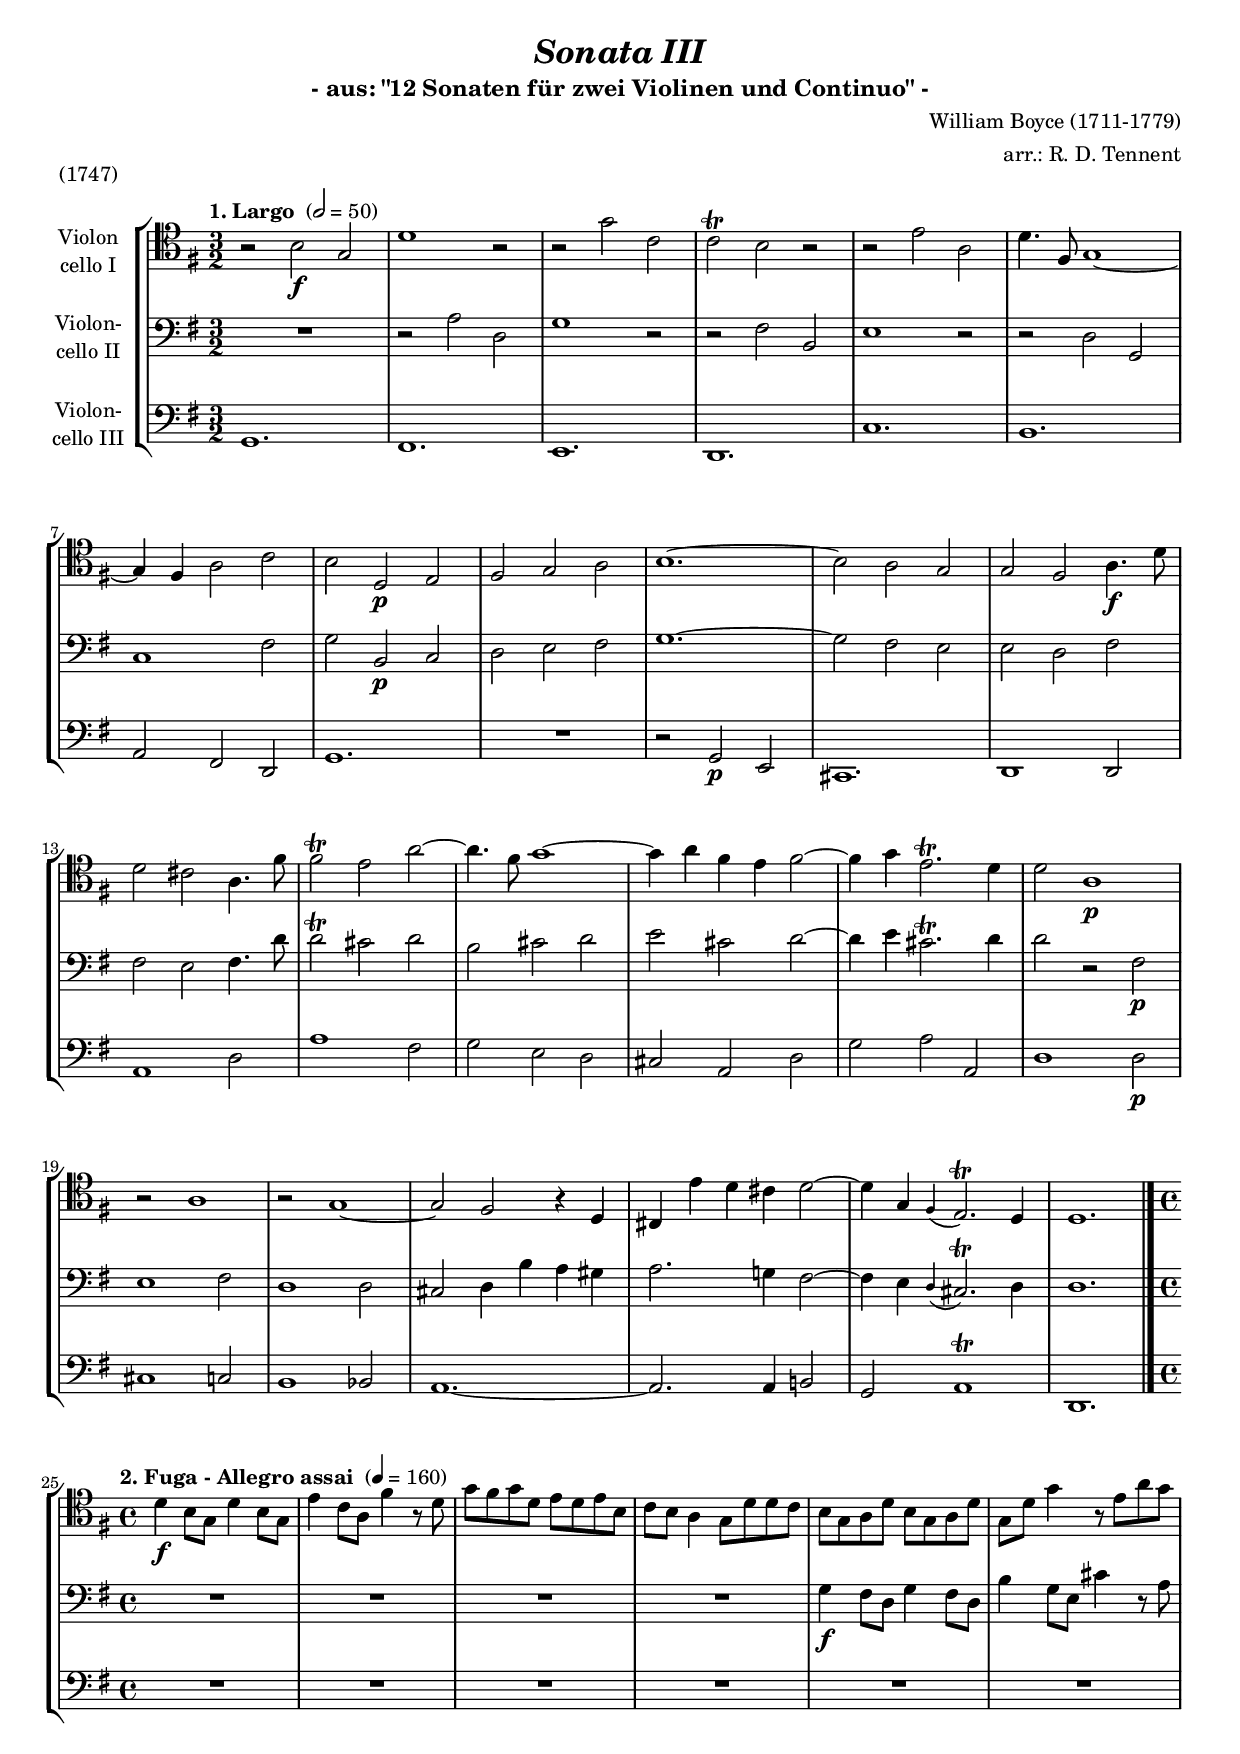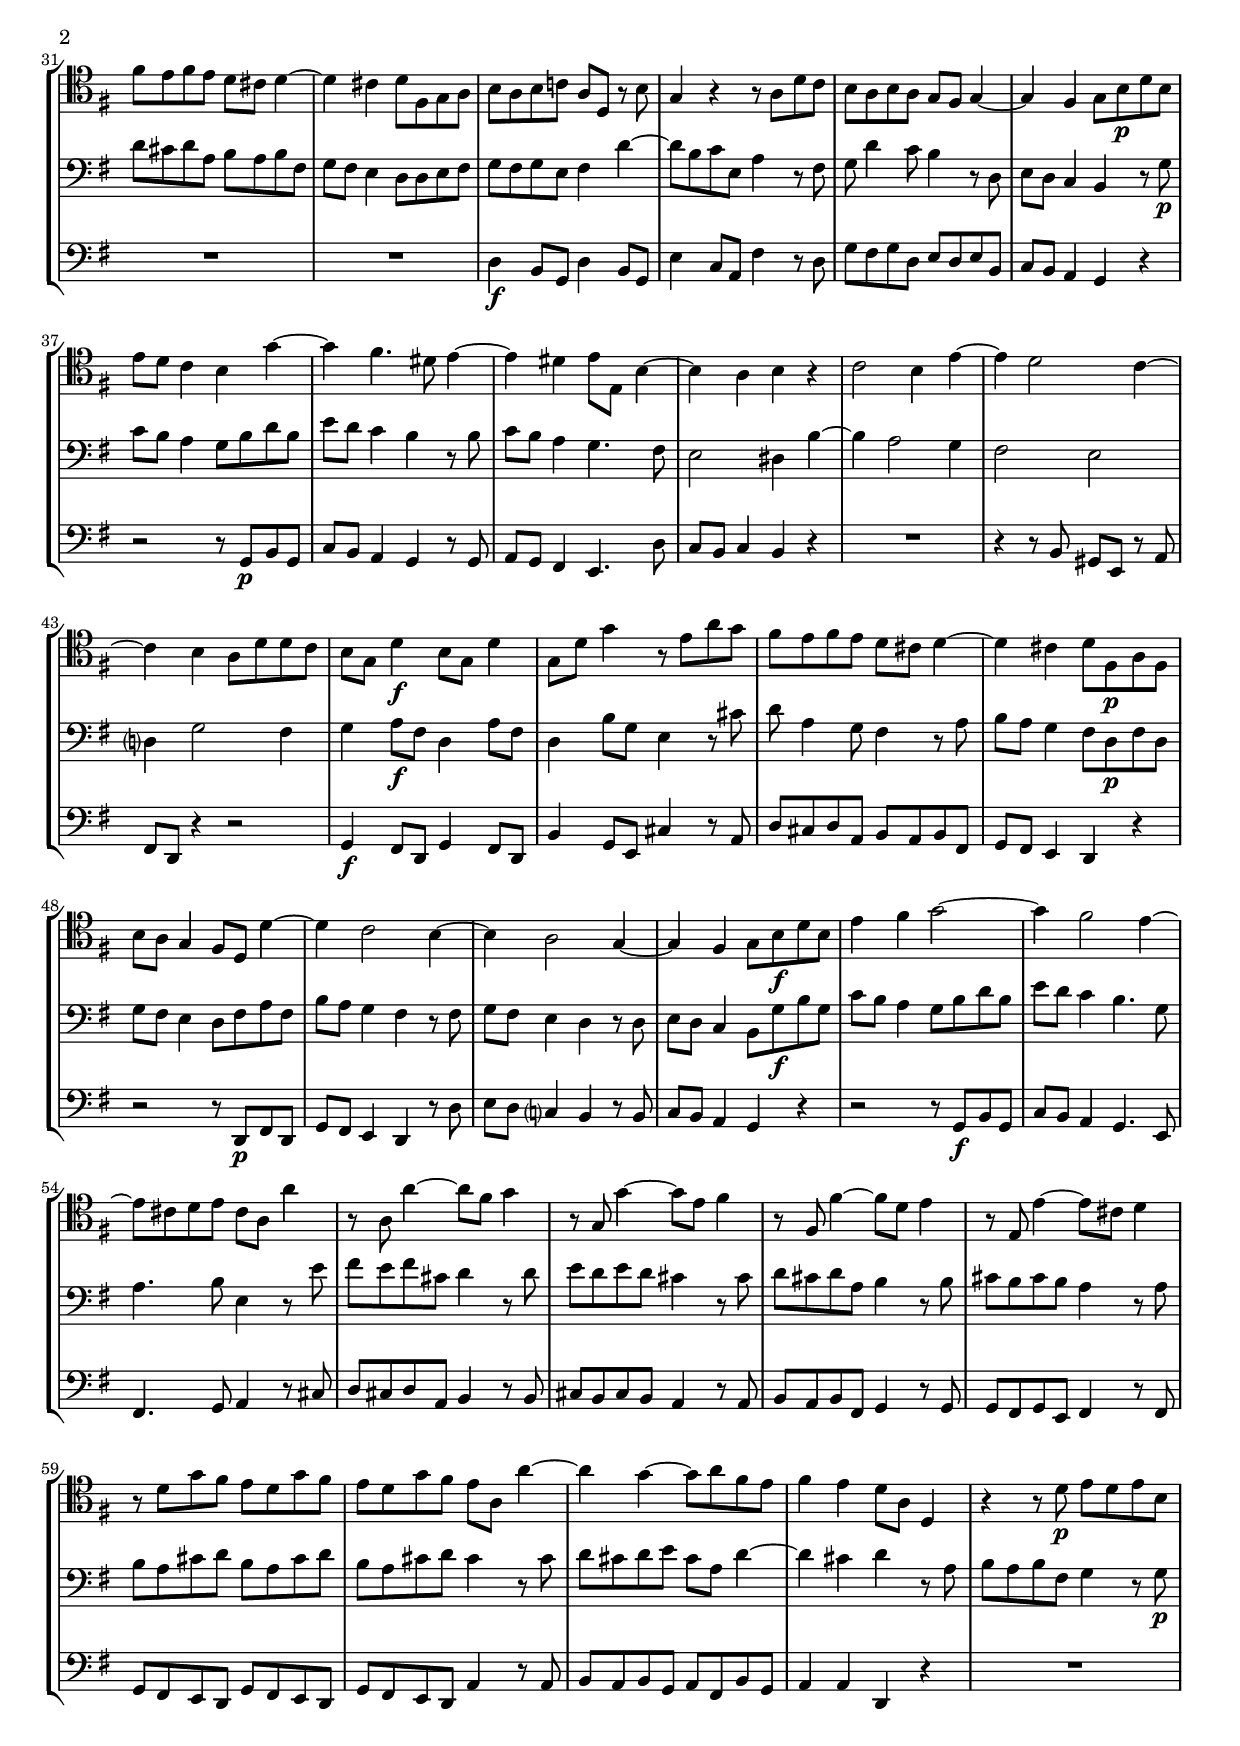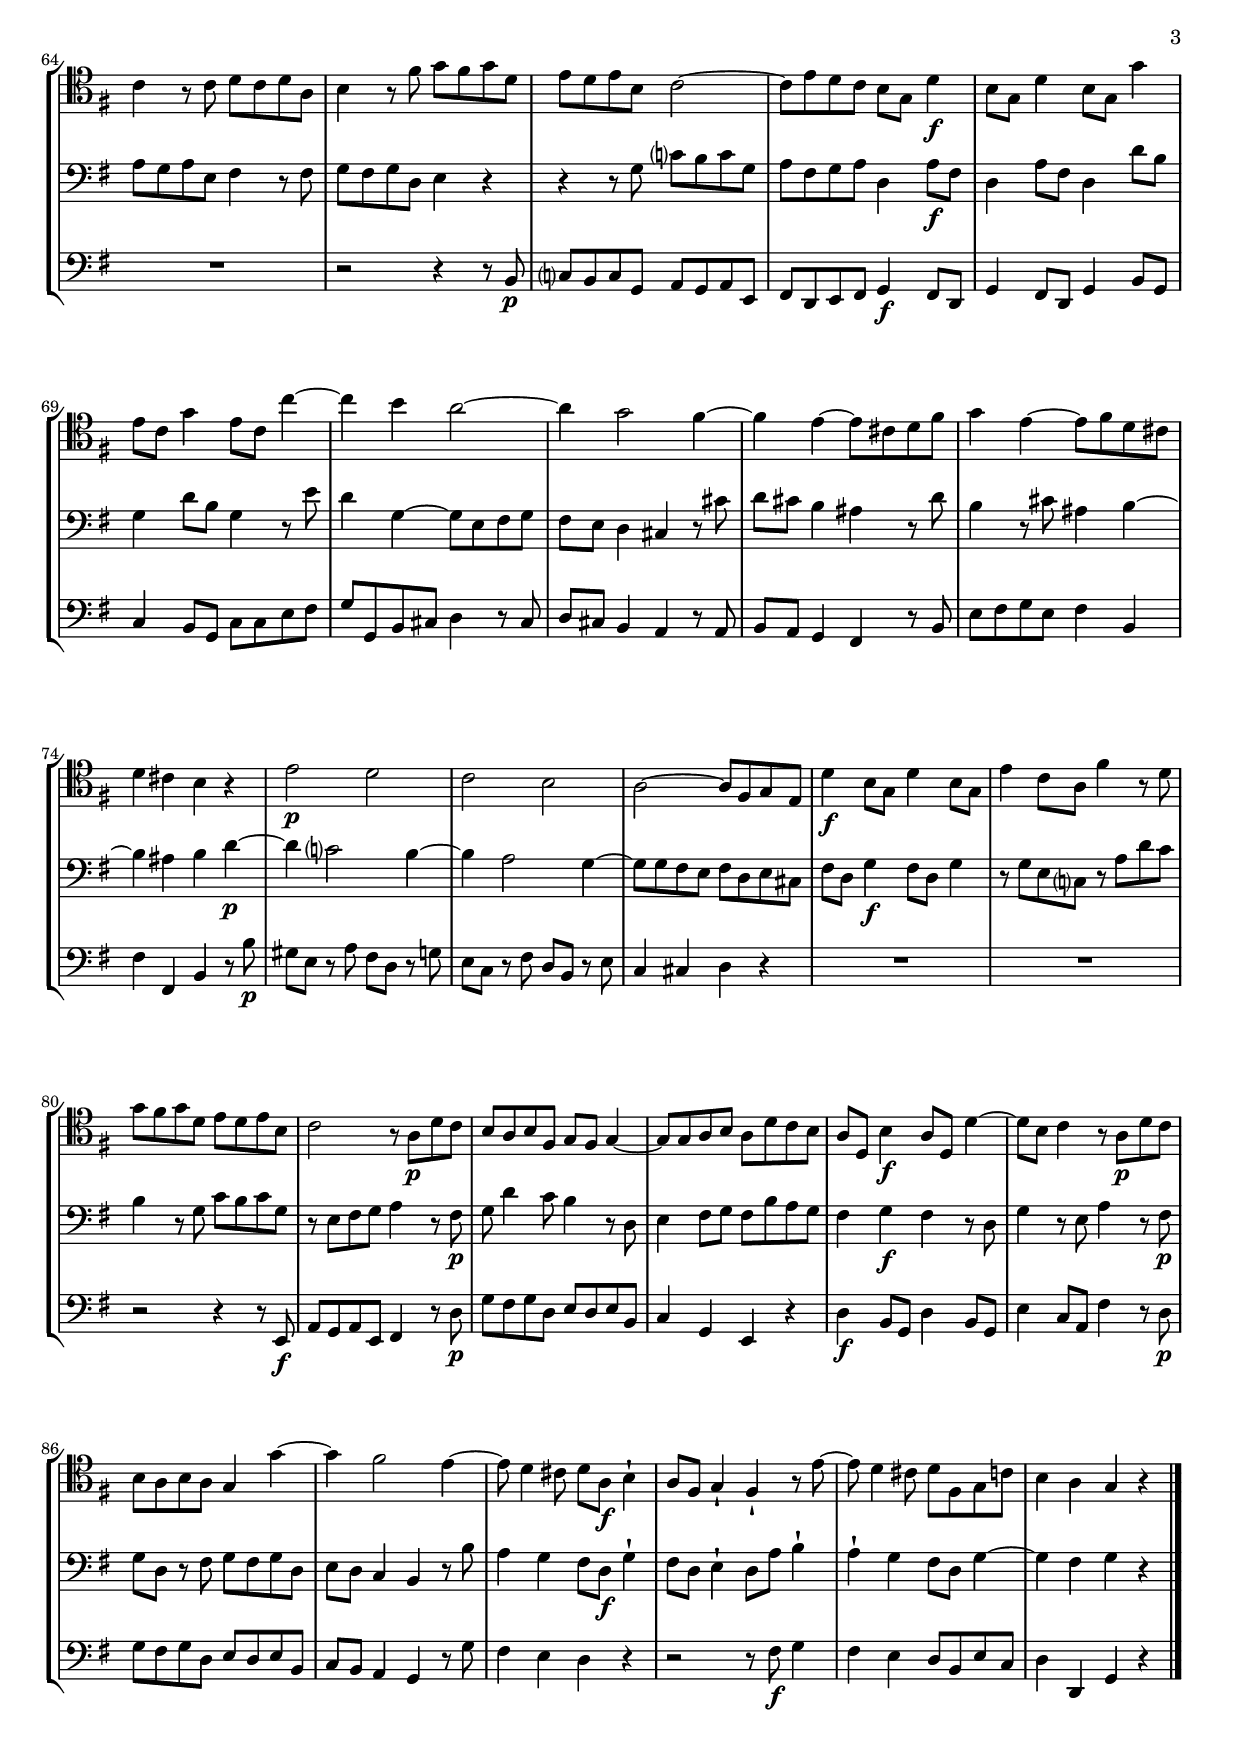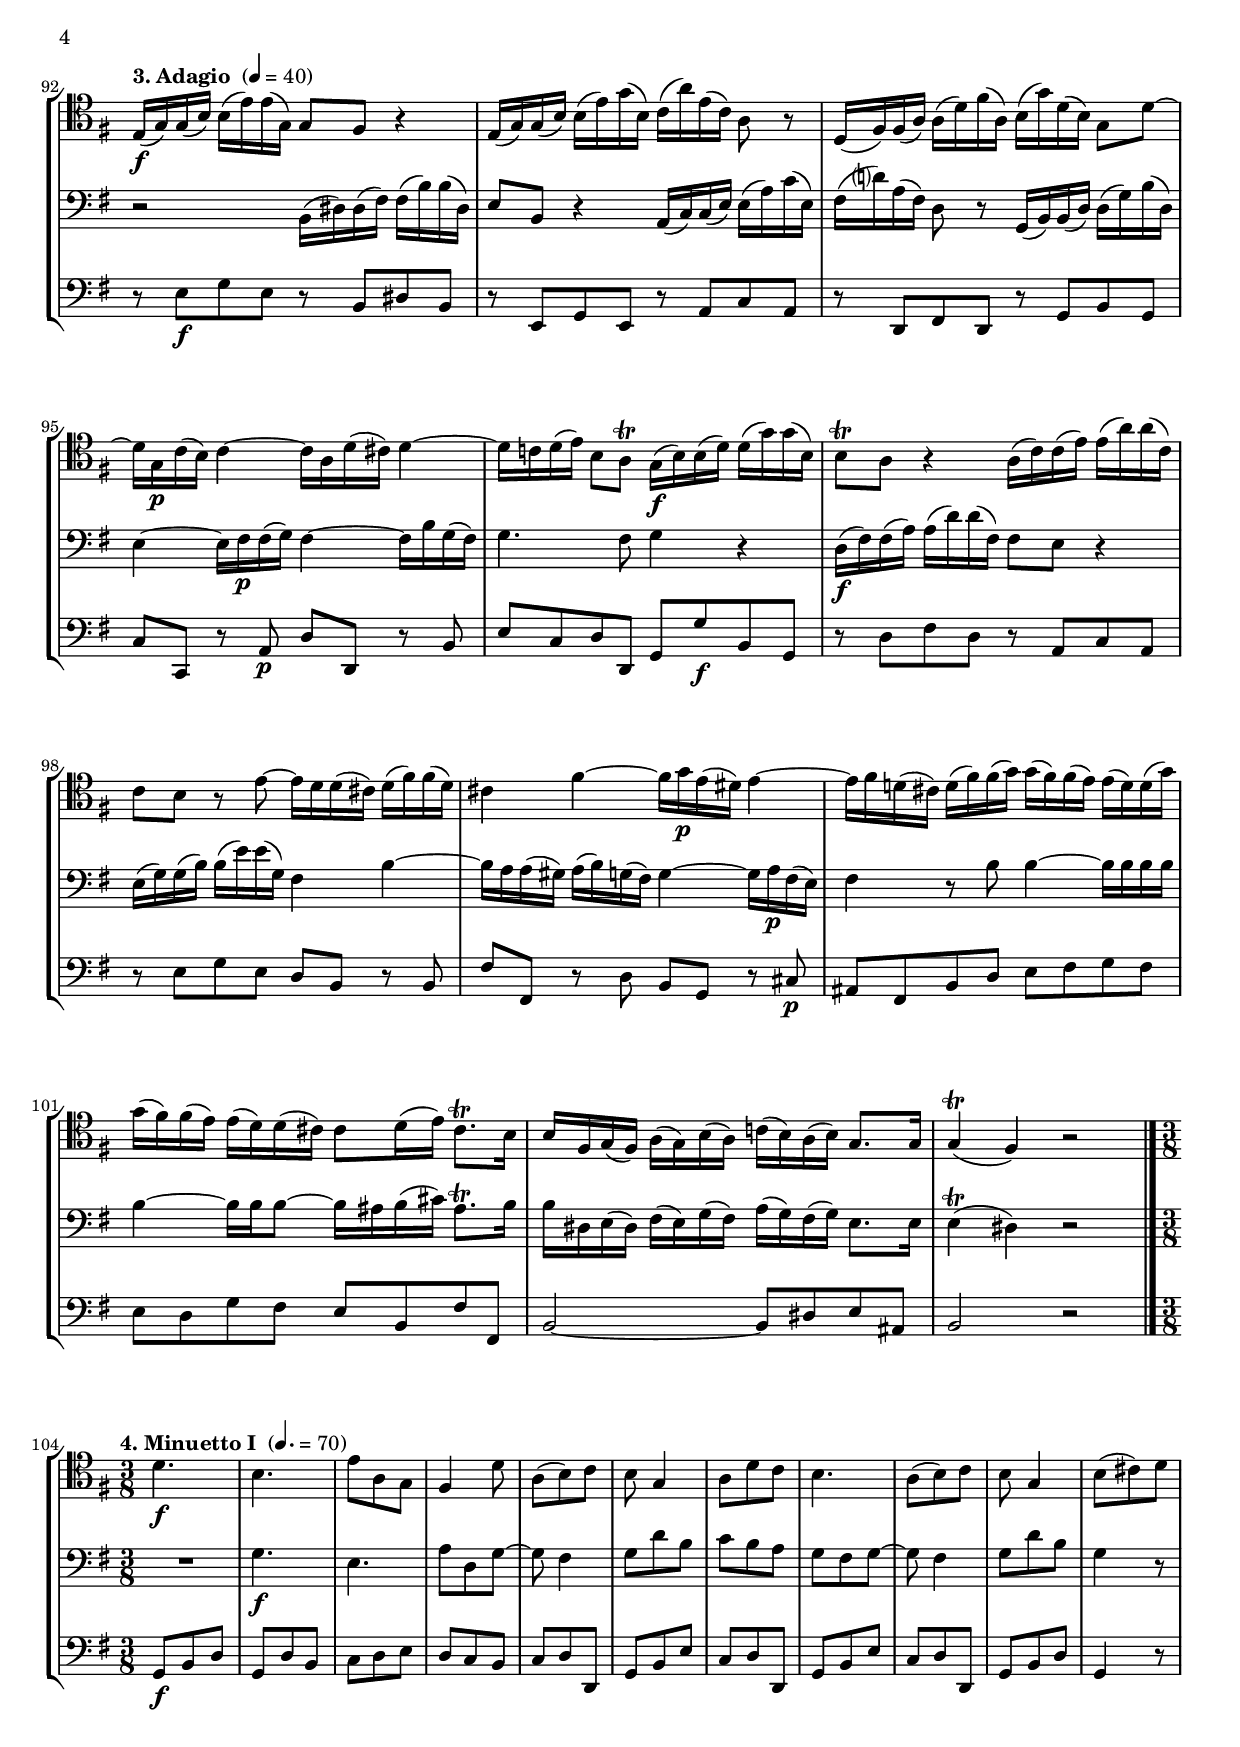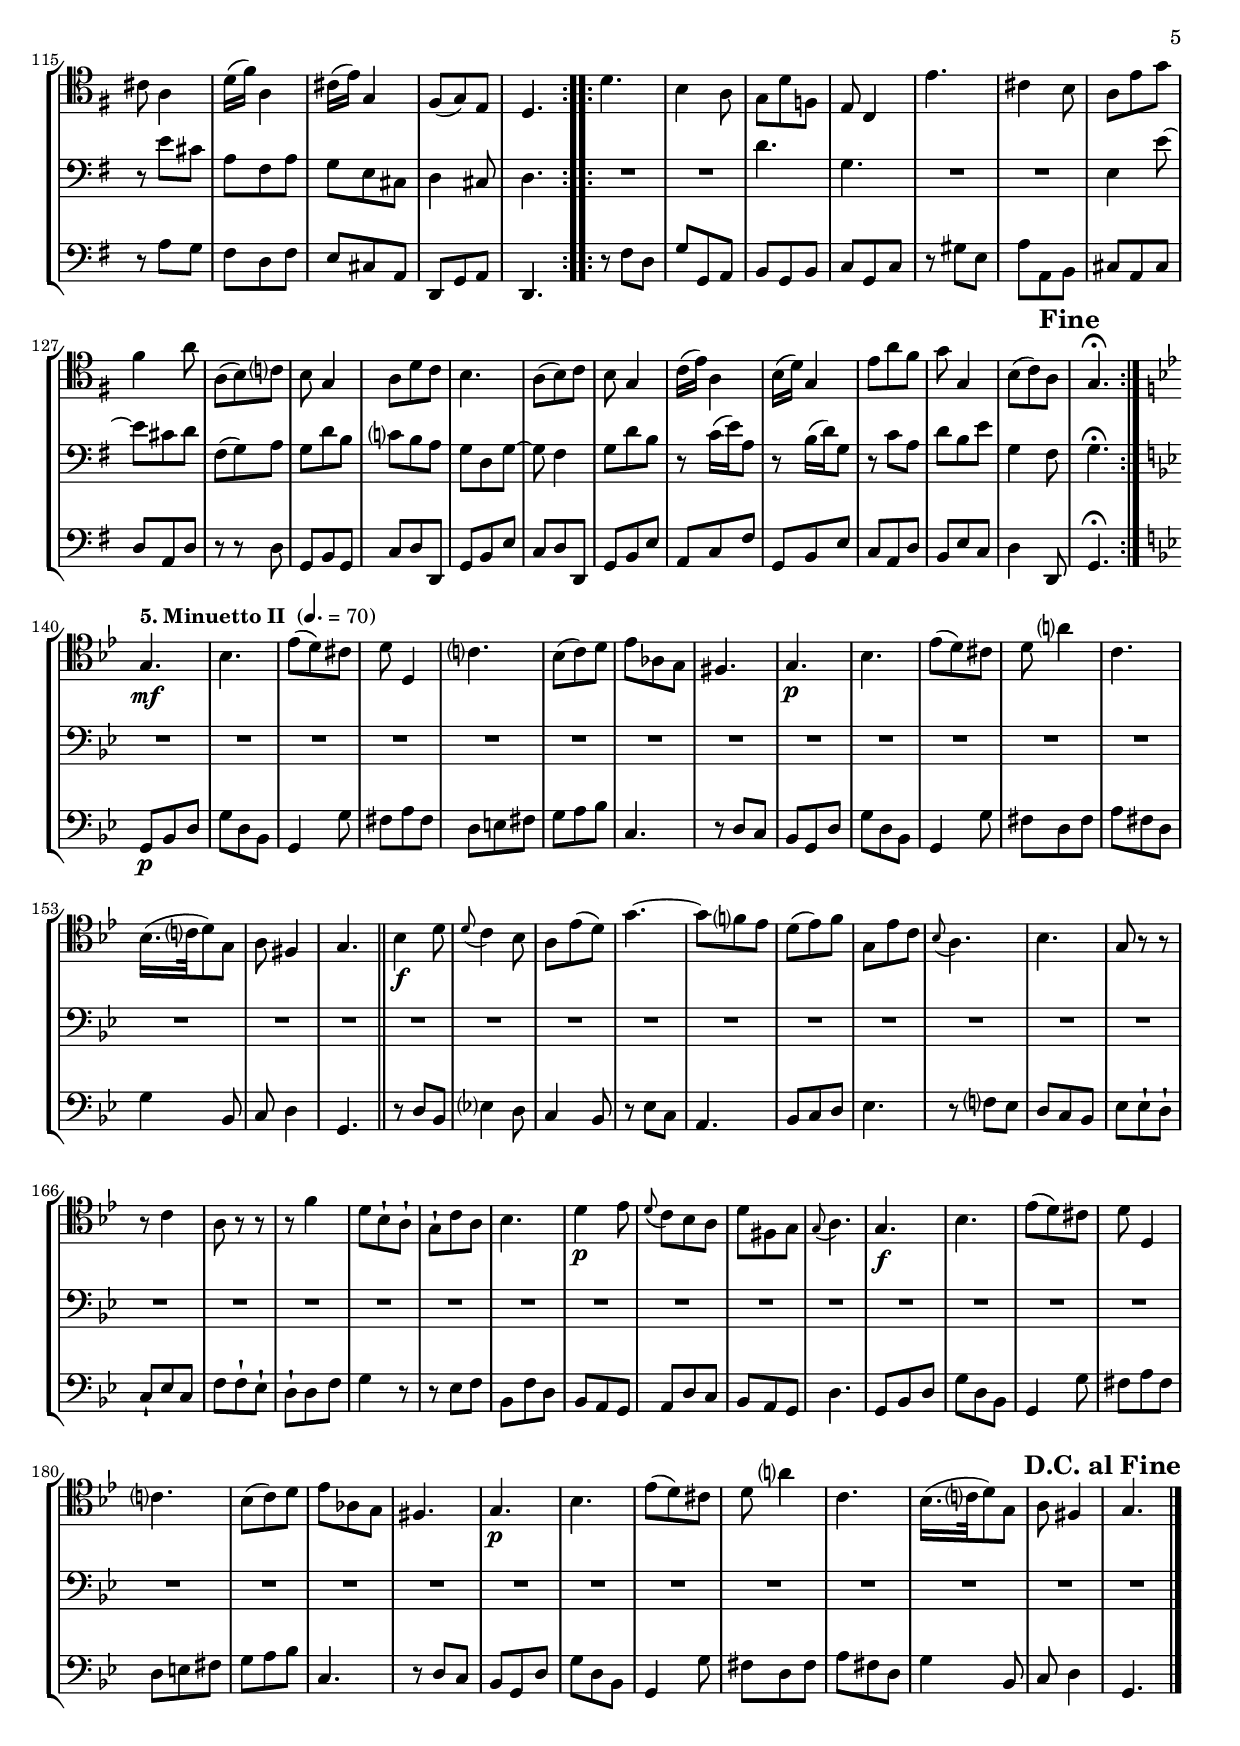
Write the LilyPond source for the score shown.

\version "2.14.2"
\include "deutsch.ly"

#(set-global-staff-size 18)

\header {
  title     = \markup \bold \italic "Sonata III"
  subtitle  = "- aus: \"12 Sonaten für zwei Violinen und Continuo\" -"
  composer  = "William Boyce (1711-1779)"
  arranger  = "arr.: R. D. Tennent"
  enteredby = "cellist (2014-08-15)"
  piece     = "(1747)"
}

voiceconsts = {
  \key c \major
  \clef "bass"
  %\numericTimeSignature
  \compressFullBarRests
}

%mihi = "clarinet"
%milo = "bassoon"
%mihi = "bright acoustic"
%milo = "acoustic bass"
mihi = "string ensemble 1"
milo = "drawbar organ"

introa = {        \tempo "1. Largo "                 2=50  \time 3/2 }
introb = { \break \tempo "2. Fuga - Allegro assai "  4=160 \time 4/4 }
introc = { \break \tempo "3. Adagio "                4=40 }
introd = { \break \tempo "4. Minuetto I "           4.=70  \time 3/8 }
introe = { \break \tempo "5. Minuetto II "          4.=70  \key c \minor }

dcaf = \mark \markup \bold "D.C. al Fine"
fine = \mark \markup \bold "Fine"

va = \relative c'' {
   \voiceconsts
   \clef "tenor"

   \introa
   r2 e\f c
   g'1 r2
   r c f,
   f\trill e r
   r a d,
   g4. h,8 c1~

   c4 h d2 f
   e g,\p a
   h c d
   e1.~
   e2 d c
   c h d4.\f g8

   g2 fis d4. h'8
   h2\trill a d~
   d4. h8 c1~
   c4 d h a h2~
   h4 c a2.\trill g4
   g2 d1\p

   r2 d1
   r2 c1~
   c2 h r4 g
   fis a' g fis g2~
   g4 c, \appoggiatura h a2.\trill g4
   g1. \bar "|."

   \introb
   g'4\f e8 c g'4 e8 c
   a'4 f8 d h'4 r8 g
   c h c g a g a e
   f e d4 c8 g' g f
   e c d g e c d g

   c, g' c4 r8 a d c
   h a h a g fis g4~
   g fis g8 h, c d
   e d e f! d g, r e'
   c4 r r8 d g f

   e d e d c h c4~
   c h c8 e\p g e
   a g f4 e c'~
   c h4. gis8 a4~
   a gis a8 a, e'4~

   e d e r
   f2 e4 a~
   a g2 f4~
   f e d8 g g f
   e c g'4\f e8 c g'4
   c,8 g' c4 r8 a d c

   h a h a g fis g4~
   g fis g8 h,\p d h
   e d c4 h8 g g'4~
   g f2 e4~
   e d2 c4~

   c h c8 e\f g e
   a4 h c2~
   c4 h2 a4~
   a8 fis g a fis d d'4
   r8 d, d'4~ d8 h c4

   r8 c, c'4~ c8 a h4
   r8 h, h'4~ h8 g a4
   r8 a, a'4~ a8 fis g4
   r8 g c h a g c h
   a g c h a d, d'4~

   d c~ c8 d h a
   h4 a g8 d g,4
   r r8 g'\p a g a e
   f4 r8 f g f g d
   e4 r8 h' c h c g

   a g a e f2~
   f8 a g f e c g'4\f
   e8 c g'4 e8 c c'4
   a8 f c'4 a8 f f'4~
   f e d2~

   d4 c2 h4~
   h a~ a8 fis g h
   c4 a~ a8 h g fis
   g4 fis e r
   a2\p g

   f e
   d~ d8 h c a
   g'4\f e8 c g'4 e8 c
   a'4 f8 d h'4 r8 g
   c h c g a g a e

   f2 r8 d\p g f
   e d e h c h c4~
   c8 c d e d g f e
   d8 g, e'4\f d8 g, g'4~
   g8 e f4 r8 d\p g f

   e d e d c4 c'~
   c h2 a4~
   a8 g4 fis8 g d\f e4-|
   d8 h c4-| h-| r8 a'~
   a g4 fis8 g h, c f
   e4 d c r \bar "|."

   \introc
   a16(\f c) c( e) e( a) a( c,) c8 h r4
   a16( c) c( e) e( a) c( e,) f( d') a( f) d8 r
   g,16( h) h( d) d( g) h( d,) e( c') g( e) c8 g'~

   g16 c,\p f( e) f4~ f16 d g( fis) g4~
   g16 f! g( a) e8 d\trill c16(\f e) e( g) g( c) c( e,)
   e8\trill d r4 d16( f) f( a) a( d) d( f,)

   f8 e r a~ a16 g g( fis) g( h) h( g)
   fis4 h~ h16 c\p a( gis) a4~
   a16 h g!( fis) g( h) h( c) c( h) h( a) a( g) g( c)

   c( h) h( a) a( g) g( fis) fis8 g16( a) fis8.\trill e16
   e h c( h) d( c) e( d) f!( e) d( e) c8. c16
   c4(\trill h) r2 \bar "|."

   \introd
   \repeat volta 2 {
     g'4.\f
     e
     a8 d, c
     h4 g'8
     d( e) f
     e c4
     d8 g f
     e4.
     d8( e) f
     e c4
     e8( fis) g
     fis d4

     g16( h) d,4
     fis16( a) c,4
     h8( c) a
     g4.
   }
   \repeat volta 2 {
     g'
     e4 d8
     c g' b,
     a f4
     a'4.
     fis4 e8
     d a' c
     h4 d8

     d,( e) f?
     e c4
     d8 g f
     e4.
     d8( e) f
     e c4
     f16( a) d,4
     e16( g) c,4
     a'8 d h
     c c,4
     e8( f) d
     \fine c4.\fermata
   }

   \introe
   c\mf
   es
   as8( g) fis
   g g,4
   f'?4.
   es8( f) g
   as des, c
   h4.
   c\p
   es

   as8( g) fis
   g d'?4
   f,4.
   es16.( f?32 g8) c,
   d h4
   c4. \bar "||"
   es4\f g8
   \appoggiatura g f4 es8
   d as'( g)
   c4.~
   c8 b? as

   g( as) b
   c, as' f
   \appoggiatura es d4.
   es
   c8 r r
   r f4
   d8 r r
   r b'4
   g8 es-| d-|
   c-| f d

   es4.
   g4\p as8
   \appoggiatura g f es d
   g h, c
   \appoggiatura c d4.
   c\f
   es
   as8( g) fis
   g g,4
   f'?4.

   es8( f) g
   as des, c
   h4.
   c\p
   es
   as8( g) fis
   g d'?4
   f,4.
   es16.( f?32 g8) c,
   d h4
   \dcaf c4. \bar "|."
}

vb = \relative c'' {
   \voiceconsts

   \introa
   R1.
   r2 d g,
   c1 r2
   r h e,
   a1 r2
   r g c,

   f1 h2
   c e,\p f
   g a h
   c1.~
   c2 h a
   a g h

   h a h4. g'8
   g2\trill fis g
   e fis g
   a fis g~
   g4 a fis2.\trill g4
   g2 r h,\p

   a1 h2
   g1 g2
   fis g4 e' d cis
   d2. c!4 h2~
   h4 a \appoggiatura g fis2.\trill g4
   g1. \bar "|."

   \introb
   R1*4
   c4\f h8 g c4 h8 g

   e'4 c8 a fis'4 r8 d
   g fis g d e d e h
   c h a4 g8 g a h
   c h c a h4 g'~
   g8 e f a, d4 r8 h

   c g'4 f8 e4 r8 g,
   a g f4 e r8 c'\p
   f e d4 c8 e g e
   a g f4 e r8 e
   f e d4 c4. h8

   a2 gis4 e'~
   e d2 c4
   h2 a
   g?4 c2 h4
   c d8\f h g4 d'8 h
   g4 e'8 c a4 r8 fis'

   g d4 c8 h4 r8 d
   e d c4 h8 g\p h g
   c h a4 g8 h d h
   e d c4 h r8 h
   c h a4 g r8 g

   a g f4 e8 c'\f e c
   f e d4 c8 e g e
   a g f4 e4. c8
   d4.e8 a,4 r8 a'
   h a h fis g4 r8 g

   a g a g fis4 r8 fis
   g fis g d e4 r8 e
   fis e fis e d4 r8 d
   e d fis g e d fis g
   e d fis g fis4 r8 fis

   g fis g a fis d g4~
   g fis g r8 d
   e d e h c4 r8 c\p
   d c d a h4 r8 h
   c h c g a4 r

   r r8 c f? e f c
   d h c d g,4 d'8\f h
   g4d'8 h g4 g'8 e
   c4 g'8 e c4r8 a'
   g4 c,~ c8 a h c

   h a g4 fis r8 fis'
   g fis e4 dis r8 g
   e4 r8 fis dis4 e~
   e dis e g~\p
   g f?2 e4~

   e d2 c4~
   c8 c h a h g a fis
   h g c4\f h8 g c4
   r8 c a f? r d' g f
   e4 r8 c f e f c

   r a h c d4 r8 h\p
   c g'4 f8 e4 r8 g,
   a4 h8 c h e d c
   h4 c\f h r8 g
   c4 r8 a d4 r8 h\p

   c g r h c h c g
   a g f4 e r8 e'
   d4 c h8 g\f c4-|
   h8 g a4-| g8 d' e4-|
   d-| c h8 g c4~
   c h c r \bar "|."

   \introc
   r2 e,16( gis) gis( h) h( e) e( gis,)
   a8 e r4 d16( f) f( a) a( d) f( a,)
   h( g'?) d( h) g8 r c,16( e) e( g) g( c) e( g,)

   a4~ a16 h\p h( c) h4~ h16 e c( h)
   c4. h8 c4 r
   g16(\f h) h( d) d( g) g( h,) h8 a r4

   a16( c) c( e) e( a) a( c,) h4 e~
   e16 d d( cis) d( e) c( h) c4~ c16 d\p h( a)
   h4 r8 e e4~ e16 e e e

   e4~ e16 e e8~ e16 dis e( fis) dis8.\trill e16
   e gis, a( gis) h( a) c( h) d( c) h( c) a8. a16
   a4(\trill gis) r2 \bar "|."

   \introd
   \repeat volta 2 {
     R4.
     c4.\f
     a
     d8 g, c~
     c h4
     c8 g' e
     f e d
     c h c~
     c h4
     c8 g' e
     c4 r8
     r a' fis

     d h d
     c a fis
     g4 fis8
     g4.
   }
   \repeat volta 2 {
     R4.*2
     g'4.
     c,
     R4.*2
     a4 a'8~
     a fis g

     h,( c) d
     c g' e
     f? e d
     c g c~
     c h4
     c8 g' e
     r f16( a) d,8
     r e16( g) c,8
     r f d
     g e a
     c,4 h8
     \fine c4.\fermata
   }

   \introe
   R4.*16 \bar "||"
   R4.*35
   \dcaf R4. \bar "|."
}

vc = \relative c'{
   \voiceconsts

   \introa
   c1.
   h
   a
   g
   f'
   e

   d2 h g
   c1.
   R1.
   r2 c\p a
   fis1.
   g1 g2

   d'1 g2
   d'1 h2
   c a g
   fis d g
   c d d,
   g1 g2\p

   fis1 f2
   e1 es2
   d1.~
   d2. d4 e!2
   c d1\trill
   g,1. \bar "|."

   \introb
   R1*8
   g'4\f e8 c g'4 e8 c
   a'4 f8 d h'4 r8 g

   c h c g a g a e
   f e d4 c r
   r2 r8 c\p e c
   f e d4 c r8 c
   d c h4 a4. g'8

   f e f4 e r
   R1
   r4 r8 e cis a r d
   h g r4 r2
   c4\f h8 g c4 h8 g
   e'4 c8 a fis'4 r8 d

   g fis g d e d e h
   c h a4 g r
   r2 r8 g\p h g
   c h a4 g r8 g'
   a g f?4 e r8 e

   f e d4 c r
   r2 r8 c\f e c
   f e d4 c4. a8
   h4. c8 d4 r8 fis
   g fis g d e4 r8 e

   fis e fis e d4 r8 d
   e d e h c4 r8 c
   c h c a h4 r8 h
   c h a g c h a g
   c h a g d'4 r8 d

   e d e c d h e c
   d4 d g, r
   R1*2
   r2 r4 r8 e'\p

   f? e f c d c d a
   h g a h c4\f h8 g
   c4 h8 g c4 e8 c
   f4 e8 c f f a h
   c c, e fis g4 r8 fis

   g fis e4 d r8 d
   e d c4 h r8 e
   a h c a h4 e,
   h' h, e r8 e'\p
   cis a r d h g r c

   a f r h g e r a
   f4 fis g r
   R1*2
   r2 r4 r8 a,\f

   d c d a h4 r8 g'\p
   c h c g a g a e
   f4 c a r
   g'\f e8 c g'4 e8 c
   a'4 f8 d h'4 r8 g\p

   c h c g a g a e
   f e d4 c r8 c'
   h4 a g r
   r2 r8 h\f c4
   h a g8 e a f
   g4 g, c r \bar "|."

   \introc
   r8 a'\f c a r e gis e
   r a, c a r d f d
   r g, h g r c e c

   f f, r d'\p g g, r e'
   a f g g, c c'\f e, c
   r g' h g r d f d

   r a' c a g e r e
   h' h, r g' e c r fis\p
   dis h e g a h c h

   a g c h a e h' h,
   e2~ e8 gis a dis,
   e2 r \bar "|."

   \introd
   \repeat volta 2 {
     c8\f e g
     c, g' e
     f g a
     g f e
     f g g,
     c e a
     f g g,
     c e a
     f g g,
     c e g
     c,4 r8
     r d' c

     h g h
     a fis d
     g, c d
     g,4.
   }
   \repeat volta 2 {
     r8 h' g
     c c, d
     e c e
     f c f
     r cis' a
     d d, e
     fis d fis
     g d g

     r r g
     c, e c
     f g g,
     c e a
     f g g,
     c e a
     d, f h
     c, e a
     f d g
     e a f
     g4 g,8
     \fine c4.\fermata
   }

   \introe
   c8\p es g
   c g es
   c4 c'8
   h d h
   g a h
   c d es
   f,4.
   r8 g f
   es c g'
   c g es

   c4 c'8
   h g h
   d h g
   c4 es,8
   f g4
   c,4. \bar "||"
   r8 g' es
   as?4 g8
   f4 es8
   r as f
   d4.

   es8 f g
   as4.
   r8 b? as
   g f es
   as as-| g-|
   f-| as f
   b b-| as-|
   g-| g b
   c4 r8
   r as b

   es, b' g
   es d c
   d g f
   es d c
   g'4.
   c,8 es g
   c g es
   c4 c'8
   h d h
   g a h

   c d es
   f,4.
   r8 g f
   es c g'
   c g es
   c4 c'8
   h g h
   d h g
   c4 es,8
   f g4
   \dcaf c,4. \bar "|."
}


music = \new StaffGroup <<
      \new Staff {
        \set Staff.midiInstrument = \mihi
        \set Staff.instrumentName = \markup \center-column { "Violon" "cello I" }
        \transpose b f, { \va }
      }

      \new Staff {
        \set Staff.midiInstrument = \mihi
        \set Staff.instrumentName = \markup \center-column { "Violon-" "cello II" }
        \transpose b f, { \vb }
      }

      \new Staff {
        \set Staff.midiInstrument = \milo
        \set Staff.instrumentName = \markup \center-column { "Violon-" "cello III" }
        \transpose b f, { \vc }
      }
>>

\book {
  \score {
   \music
    \layout {}
  }

  \score {
    \unfoldRepeats \music

    \midi {
      \context {
        \Score
      }
    }
  }
}
